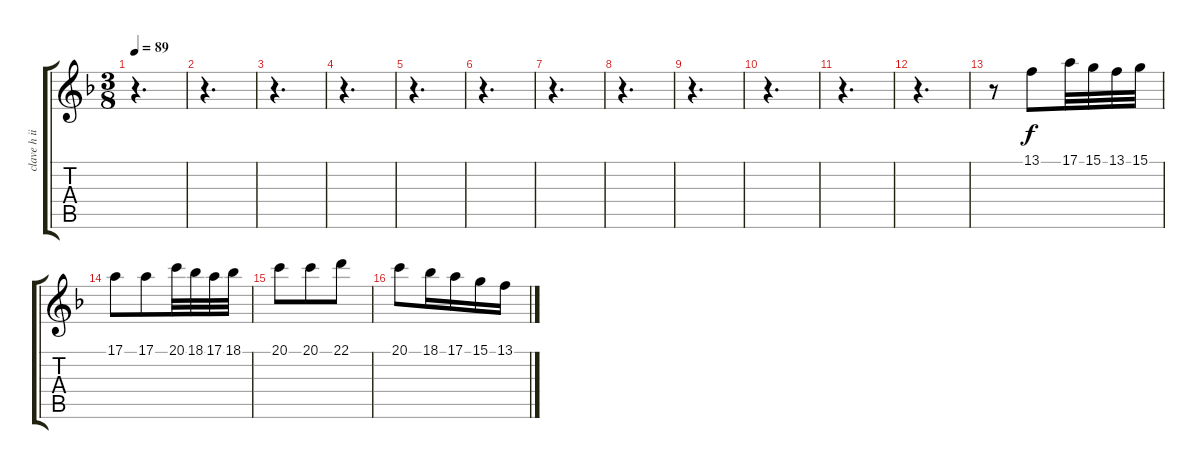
\track ("clave h ii" "clave h ii") {instrument harpsichord}
\staff {score tabs}
\tuning (E4 B3 G3 D3 A2 E2) {hide}
\ts (3 8)
\tempo 89
\clef g2
\ks dminor
r.4{d dy f} |
r.4{d} |
r.4{d} |
r.4{d} |
r.4{d} |
r.4{d} |
r.4{d} |
r.4{d} |
r.4{d} |
r.4{d} |
r.4{d} |
r.4{d} |
r.8 13.1.8 17.1.32 15.1.32 13.1.32 15.1.32 |
17.1.8 17.1.8 20.1.32 18.1.32 17.1.32 18.1.32 |
20.1.8 20.1.8 22.1.8 |
20.1.8 18.1.16 17.1.16 15.1.16 13.1.16
